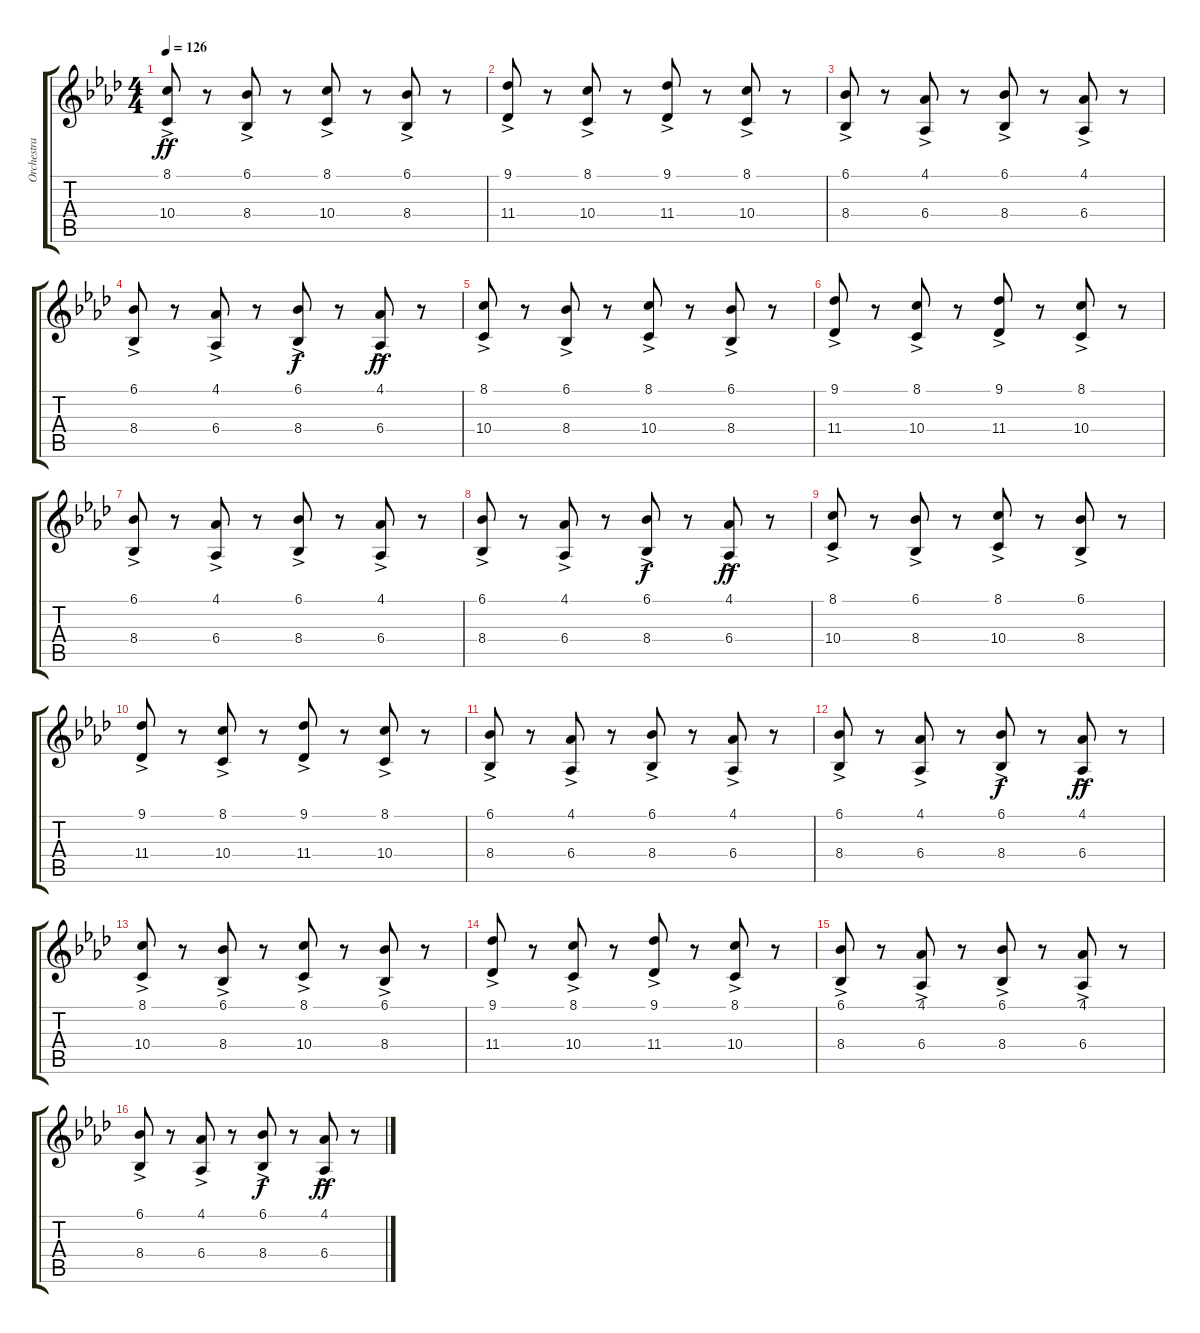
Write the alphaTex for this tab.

\track ("Orchestra" "Orchestra") {instrument stringensemble1}
\staff {score tabs}
\tuning (E4 B3 G3 D3 A2 E2) {hide}
\ts (4 4)
\tempo 126
\clef g2
\ks ab
(8.1{ac} 10.4{ac}).8{dy ff} r.8 (6.1{ac} 8.4{ac}).8 r.8 (8.1{ac} 10.4{ac}).8 r.8 (6.1{ac} 8.4{ac}).8 r.8 |
(9.1{ac} 11.4{ac}).8 r.8 (8.1{ac} 10.4{ac}).8 r.8 (9.1{ac} 11.4{ac}).8 r.8 (8.1{ac} 10.4{ac}).8 r.8 |
(6.1{ac} 8.4{ac}).8 r.8 (4.1{ac} 6.4{ac}).8 r.8 (6.1{ac} 8.4{ac}).8 r.8 (4.1{ac} 6.4{ac}).8 r.8 |
(6.1{ac} 8.4{ac}).8 r.8 (4.1{ac} 6.4{ac}).8 r.8 (6.1{ac} 8.4{ac}).8{dy f} r.8 (4.1{ac} 6.4{ac}).8{dy ff} r.8 |
(8.1{ac} 10.4{ac}).8 r.8 (6.1{ac} 8.4{ac}).8 r.8 (8.1{ac} 10.4{ac}).8 r.8 (6.1{ac} 8.4{ac}).8 r.8 |
(9.1{ac} 11.4{ac}).8 r.8 (8.1{ac} 10.4{ac}).8 r.8 (9.1{ac} 11.4{ac}).8 r.8 (8.1{ac} 10.4{ac}).8 r.8 |
(6.1{ac} 8.4{ac}).8 r.8 (4.1{ac} 6.4{ac}).8 r.8 (6.1{ac} 8.4{ac}).8 r.8 (4.1{ac} 6.4{ac}).8 r.8 |
(6.1{ac} 8.4{ac}).8 r.8 (4.1{ac} 6.4{ac}).8 r.8 (6.1{ac} 8.4{ac}).8{dy f} r.8 (4.1{ac} 6.4{ac}).8{dy ff} r.8 |
(8.1{ac} 10.4{ac}).8 r.8 (6.1{ac} 8.4{ac}).8 r.8 (8.1{ac} 10.4{ac}).8 r.8 (6.1{ac} 8.4{ac}).8 r.8 |
(9.1{ac} 11.4{ac}).8 r.8 (8.1{ac} 10.4{ac}).8 r.8 (9.1{ac} 11.4{ac}).8 r.8 (8.1{ac} 10.4{ac}).8 r.8 |
(6.1{ac} 8.4{ac}).8 r.8 (4.1{ac} 6.4{ac}).8 r.8 (6.1{ac} 8.4{ac}).8 r.8 (4.1{ac} 6.4{ac}).8 r.8 |
(6.1{ac} 8.4{ac}).8 r.8 (4.1{ac} 6.4{ac}).8 r.8 (6.1{ac} 8.4{ac}).8{dy f} r.8 (4.1{ac} 6.4{ac}).8{dy ff} r.8 |
(8.1{ac} 10.4{ac}).8 r.8 (6.1{ac} 8.4{ac}).8 r.8 (8.1{ac} 10.4{ac}).8 r.8 (6.1{ac} 8.4{ac}).8 r.8 |
(9.1{ac} 11.4{ac}).8 r.8 (8.1{ac} 10.4{ac}).8 r.8 (9.1{ac} 11.4{ac}).8 r.8 (8.1{ac} 10.4{ac}).8 r.8 |
(6.1{ac} 8.4{ac}).8 r.8 (4.1{ac} 6.4{ac}).8 r.8 (6.1{ac} 8.4{ac}).8 r.8 (4.1{ac} 6.4{ac}).8 r.8 |
(6.1{ac} 8.4{ac}).8 r.8 (4.1{ac} 6.4{ac}).8 r.8 (6.1{ac} 8.4{ac}).8{dy f} r.8 (4.1{ac} 6.4{ac}).8{dy ff} r.8
